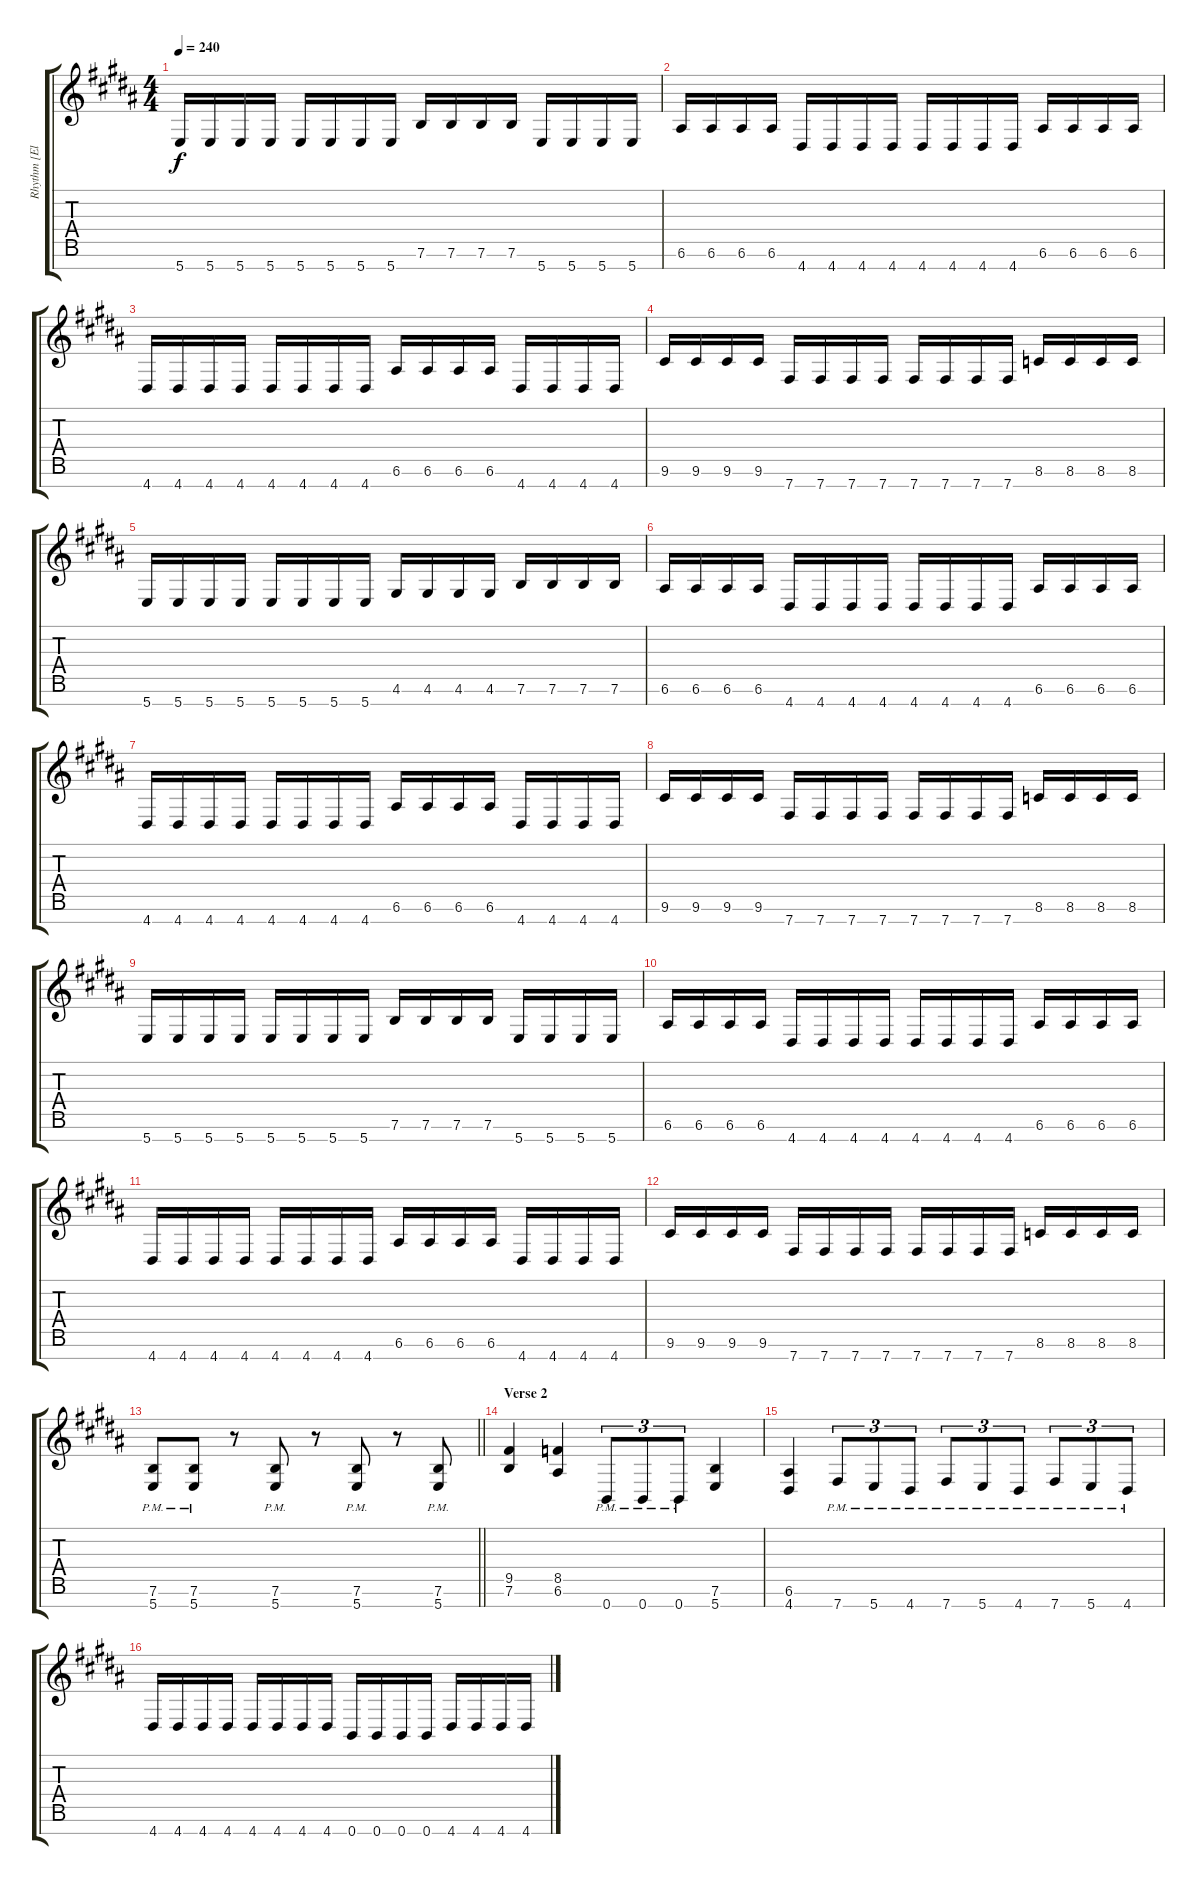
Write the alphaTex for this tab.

\track ("Rhythm [Ellis]" "Rhythm [El") {instrument distortionguitar}
\staff {score tabs}
\tuning (E4 B3 G3 D3 A2 E2 B1) {hide}
\ts (4 4)
\tempo 240
\clef g2
\ks b
5.7.16{dy f} 5.7.16 5.7.16 5.7.16 5.7.16 5.7.16 5.7.16 5.7.16 7.6.16 7.6.16 7.6.16 7.6.16 5.7.16 5.7.16 5.7.16 5.7.16 |
6.6.16 6.6.16 6.6.16 6.6.16 4.7.16 4.7.16 4.7.16 4.7.16 4.7.16 4.7.16 4.7.16 4.7.16 6.6.16 6.6.16 6.6.16 6.6.16 |
4.7.16 4.7.16 4.7.16 4.7.16 4.7.16 4.7.16 4.7.16 4.7.16 6.6.16 6.6.16 6.6.16 6.6.16 4.7.16 4.7.16 4.7.16 4.7.16 |
9.6.16 9.6.16 9.6.16 9.6.16 7.7.16 7.7.16 7.7.16 7.7.16 7.7.16 7.7.16 7.7.16 7.7.16 8.6.16 8.6.16 8.6.16 8.6.16 |
5.7.16 5.7.16 5.7.16 5.7.16 5.7.16 5.7.16 5.7.16 5.7.16 4.6.16 4.6.16 4.6.16 4.6.16 7.6.16 7.6.16 7.6.16 7.6.16 |
6.6.16 6.6.16 6.6.16 6.6.16 4.7.16 4.7.16 4.7.16 4.7.16 4.7.16 4.7.16 4.7.16 4.7.16 6.6.16 6.6.16 6.6.16 6.6.16 |
4.7.16 4.7.16 4.7.16 4.7.16 4.7.16 4.7.16 4.7.16 4.7.16 6.6.16 6.6.16 6.6.16 6.6.16 4.7.16 4.7.16 4.7.16 4.7.16 |
9.6.16 9.6.16 9.6.16 9.6.16 7.7.16 7.7.16 7.7.16 7.7.16 7.7.16 7.7.16 7.7.16 7.7.16 8.6.16 8.6.16 8.6.16 8.6.16 |
5.7.16 5.7.16 5.7.16 5.7.16 5.7.16 5.7.16 5.7.16 5.7.16 7.6.16 7.6.16 7.6.16 7.6.16 5.7.16 5.7.16 5.7.16 5.7.16 |
6.6.16 6.6.16 6.6.16 6.6.16 4.7.16 4.7.16 4.7.16 4.7.16 4.7.16 4.7.16 4.7.16 4.7.16 6.6.16 6.6.16 6.6.16 6.6.16 |
4.7.16 4.7.16 4.7.16 4.7.16 4.7.16 4.7.16 4.7.16 4.7.16 6.6.16 6.6.16 6.6.16 6.6.16 4.7.16 4.7.16 4.7.16 4.7.16 |
9.6.16 9.6.16 9.6.16 9.6.16 7.7.16 7.7.16 7.7.16 7.7.16 7.7.16 7.7.16 7.7.16 7.7.16 8.6.16 8.6.16 8.6.16 8.6.16 |
\barLineRight lightlight
(7.6 5.7{pm}).8 (7.6 5.7{pm}).8 r.8 (7.6{pm} 5.7{pm}).8 r.8 (7.6 5.7{pm}).8 r.8 (7.6 5.7{pm}).8 |
\section ("" "Verse 2")
(9.5 7.6).4 (8.5 6.6).4 0.7{pm}.8{tu (3 2)} 0.7{pm}.8{tu (3 2)} 0.7{pm}.8{tu (3 2)} (7.6 5.7).4 |
(6.6 4.7).4 7.7{pm}.8{tu (3 2)} 5.7{pm}.8{tu (3 2)} 4.7{pm}.8{tu (3 2)} 7.7{pm}.8{tu (3 2)} 5.7{pm}.8{tu (3 2)} 4.7{pm}.8{tu (3 2)} 7.7{pm}.8{tu (3 2)} 5.7{pm}.8{tu (3 2)} 4.7{pm}.8{tu (3 2)} |
4.7.16 4.7.16 4.7.16 4.7.16 4.7.16 4.7.16 4.7.16 4.7.16 0.7.16 0.7.16 0.7.16 0.7.16 4.7.16 4.7.16 4.7.16 4.7.16
